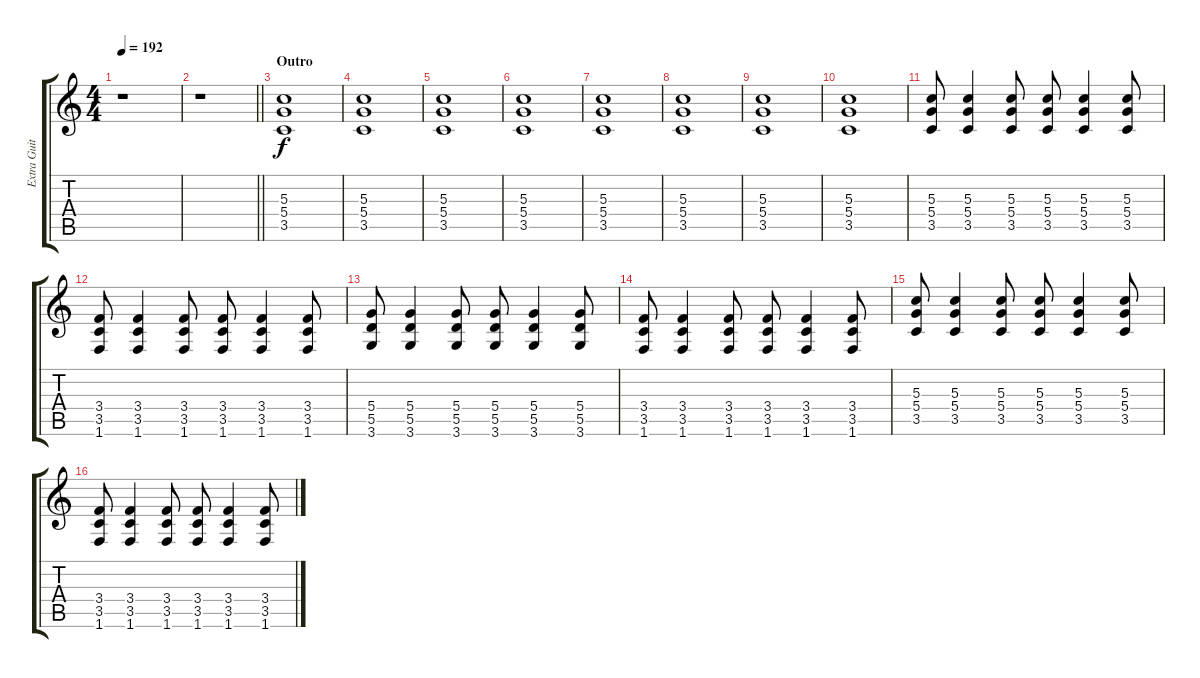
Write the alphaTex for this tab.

\track ("Extra Guitar" "Extra Guit") {instrument distortionguitar}
\staff {score tabs}
\tuning (E4 B3 G3 D3 A2 E2) {hide}
\ts (4 4)
\tempo 192
\clef g2
\ks c
r.1{dy f} |
\barLineRight lightlight
r.1 |
\section ("" "Outro")
(5.3 5.4 3.5).1 |
(5.3 5.4 3.5).1 |
(5.3 5.4 3.5).1 |
(5.3 5.4 3.5).1 |
(5.3 5.4 3.5).1 |
(5.3 5.4 3.5).1 |
(5.3 5.4 3.5).1 |
(5.3 5.4 3.5).1 |
(5.3 5.4 3.5).8 (5.3 5.4 3.5).4 (5.3 5.4 3.5).8 (5.3 5.4 3.5).8 (5.3 5.4 3.5).4 (5.3 5.4 3.5).8 |
(3.4 3.5 1.6).8 (3.4 3.5 1.6).4 (3.4 3.5 1.6).8 (3.4 3.5 1.6).8 (3.4 3.5 1.6).4 (3.4 3.5 1.6).8 |
(5.4 5.5 3.6).8 (5.4 5.5 3.6).4 (5.4 5.5 3.6).8 (5.4 5.5 3.6).8 (5.4 5.5 3.6).4 (5.4 5.5 3.6).8 |
(3.4 3.5 1.6).8 (3.4 3.5 1.6).4 (3.4 3.5 1.6).8 (3.4 3.5 1.6).8 (3.4 3.5 1.6).4 (3.4 3.5 1.6).8 |
(5.3 5.4 3.5).8 (5.3 5.4 3.5).4 (5.3 5.4 3.5).8 (5.3 5.4 3.5).8 (5.3 5.4 3.5).4 (5.3 5.4 3.5).8 |
(3.4 3.5 1.6).8 (3.4 3.5 1.6).4 (3.4 3.5 1.6).8 (3.4 3.5 1.6).8 (3.4 3.5 1.6).4 (3.4 3.5 1.6).8
